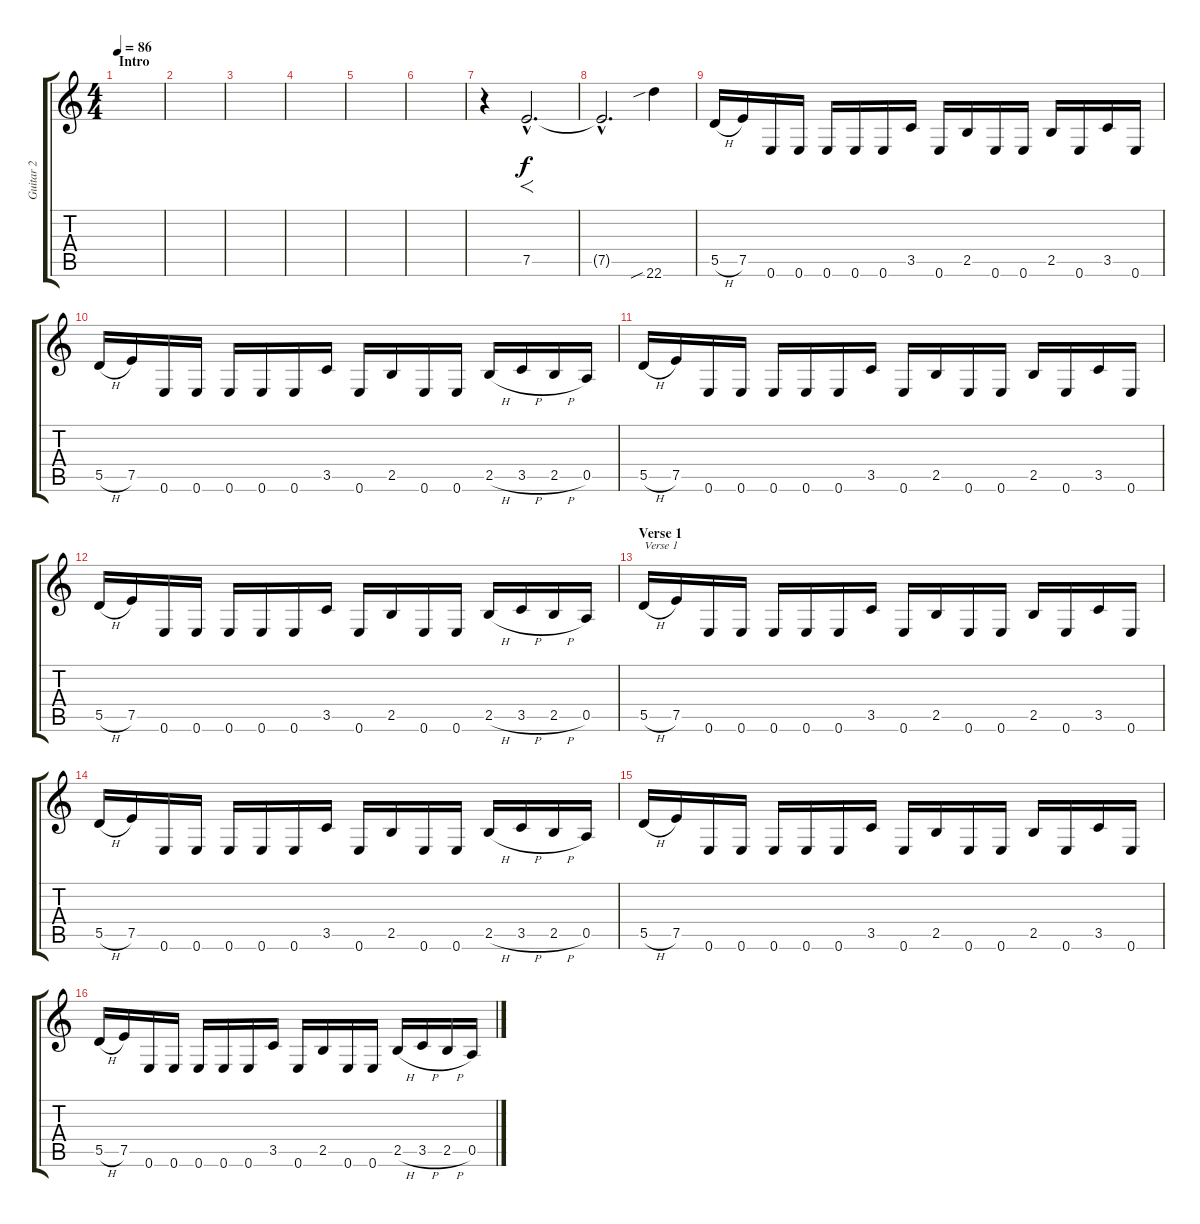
\track ("Guitar 2" "Guitar 2") {instrument distortionguitar}
\staff {score tabs}
\tuning (E4 B3 G3 D3 A2 E2) {hide}
\ts (4 4)
\section ("" "Intro")
\tempo 86
\clef g2
\ks c
|
|
|
|
|
|
r.4 7.5{hac}.2{f d} |
7.5{hac t}.2{d} 22.6{sib}.4 |
5.5{h}.16 7.5.16 0.6.16 0.6.16 0.6.16 0.6.16 0.6.16 3.5.16 0.6.16 2.5.16 0.6.16 0.6.16 2.5.16 0.6.16 3.5.16 0.6.16 |
5.5{h}.16 7.5.16 0.6.16 0.6.16 0.6.16 0.6.16 0.6.16 3.5.16 0.6.16 2.5.16 0.6.16 0.6.16 2.5{h}.16 3.5{h}.16 2.5{h}.16 0.5.16 |
5.5{h}.16 7.5.16 0.6.16 0.6.16 0.6.16 0.6.16 0.6.16 3.5.16 0.6.16 2.5.16 0.6.16 0.6.16 2.5.16 0.6.16 3.5.16 0.6.16 |
5.5{h}.16 7.5.16 0.6.16 0.6.16 0.6.16 0.6.16 0.6.16 3.5.16 0.6.16 2.5.16 0.6.16 0.6.16 2.5{h}.16 3.5{h}.16 2.5{h}.16 0.5.16 |
\section ("" "Verse 1")
5.5{h}.16{txt "Verse 1"} 7.5.16 0.6.16 0.6.16 0.6.16 0.6.16 0.6.16 3.5.16 0.6.16 2.5.16 0.6.16 0.6.16 2.5.16 0.6.16 3.5.16 0.6.16 |
5.5{h}.16 7.5.16 0.6.16 0.6.16 0.6.16 0.6.16 0.6.16 3.5.16 0.6.16 2.5.16 0.6.16 0.6.16 2.5{h}.16 3.5{h}.16 2.5{h}.16 0.5.16 |
5.5{h}.16 7.5.16 0.6.16 0.6.16 0.6.16 0.6.16 0.6.16 3.5.16 0.6.16 2.5.16 0.6.16 0.6.16 2.5.16 0.6.16 3.5.16 0.6.16 |
5.5{h}.16 7.5.16 0.6.16 0.6.16 0.6.16 0.6.16 0.6.16 3.5.16 0.6.16 2.5.16 0.6.16 0.6.16 2.5{h}.16 3.5{h}.16 2.5{h}.16 0.5.16
